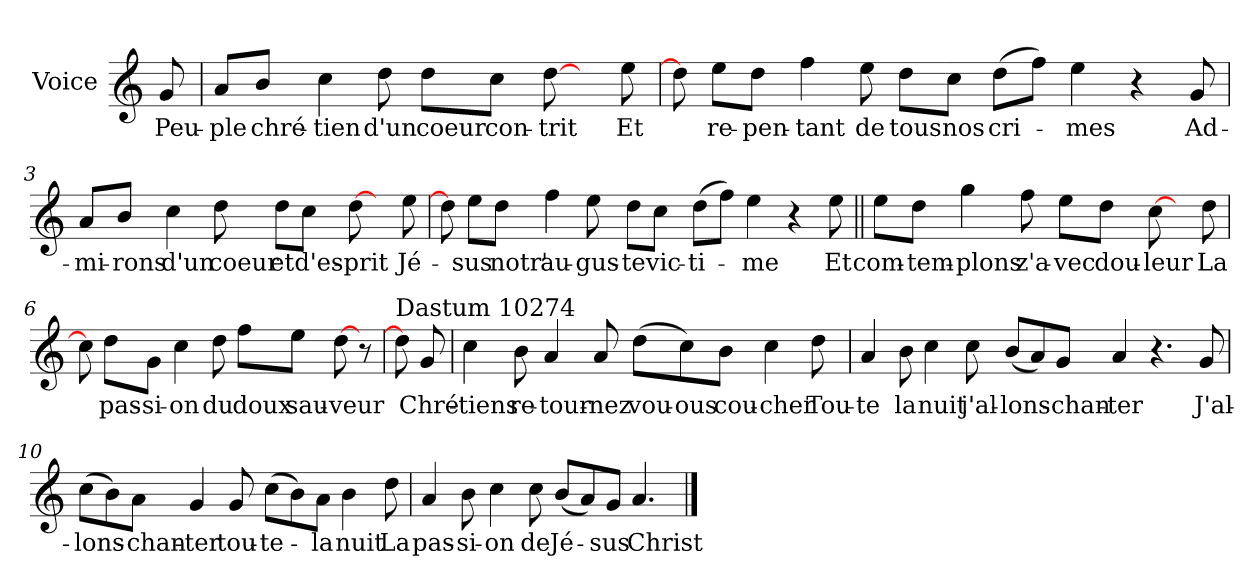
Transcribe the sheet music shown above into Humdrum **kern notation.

**kern	**text
*part1	*part1
*staff1	*staff1
*I"Voice	*
*I'V	*
*clefG2	*
*k[]	*
*C:	*
=	=
8g/	Peu-
=1	=1
8a/L	-ple
8b/J	chré-
4cc\	-tien
8dd\	d'un
8dd\L	coeur
8cc\J	con-
[8dd\	-trit
8ryy	.
8ee\	Et
=2	=2
8dd\]	.
8ee\L	re-
8dd\J	-pen-
4ff\	-tant
8ee\	de
8dd\L	tous
8cc\J	nos
(>8dd\L	cri-
8ff\J)	.
4ee\	-mes
4r	.
8g/	Ad-
!!LO:LB:g=z
=3	=3
8a/L	-mi-
8b/J	-rons
4cc\	d'un
8dd\	coeur
8dd\L	et
8cc\J	d'es-
[8dd\	-prit
8ryy	.
8ee\	Jé-
=4	=4
8dd\]	.
8ee\L	-sus
8dd\J	notr'
4ff\	au-
8ee\	-gus-
8dd\L	-te
8cc\J	vic-
(>8dd\L	-ti-
8ff\J)	.
4ee\	-me
4r	.
8ee\	Et
!!LO:LB:g=z
=5||	=5||
8ee\L	com-
8dd\J	-tem-
4gg\	-plons
8ff\	z'a-
8ee\L	-vec
8dd\J	dou-
[8cc\	-leur
8ryy	.
8dd\	La
=6	=6
8cc\]	.
8dd\L	pas-
8g\J	-si-
4cc\	-on
8dd\	du
8ff\L	doux
8ee\J	sau-
[8dd\	-veur
8r	.
!!LO:LB:g=z
=7	=7
*MM90	*
!LO:TX:t=Dastum 10274	!
8dd\]	.
8g/	Chré-
=8	=8
4cc\	-tiens
8b\	re-
4a/	-tour-
8a/	-nez
(>8dd\L	vou-
8cc\)	-ous
8b\J	cou-
4cc\	-cher
8dd\	Tou-
=9	=9
4a/	-te
8b\	la
4cc\	nuit
8cc\	j'al-
(<8b/L	-lons-
8a/)	.
8g/J	-chan-
4a/	-ter
4.r	.
8g/	J'al-
!!LO:LB:g=z
=10	=10
(>8cc\L	-lons-
8b\)	.
8a\J	-chan-
4g/	-ter
8g/	tou-
(>8cc\L	-te-
8b\)	.
8a\J	-la
4b\	nuit
8dd\	La
=11	=11
4a/	pas-
8b\	-si-
4cc\	-on
8cc\	de
(<8b/L	Jé-
8a/)	.
8g/J	-sus
4.a/	Christ
==	==
*-	*-
